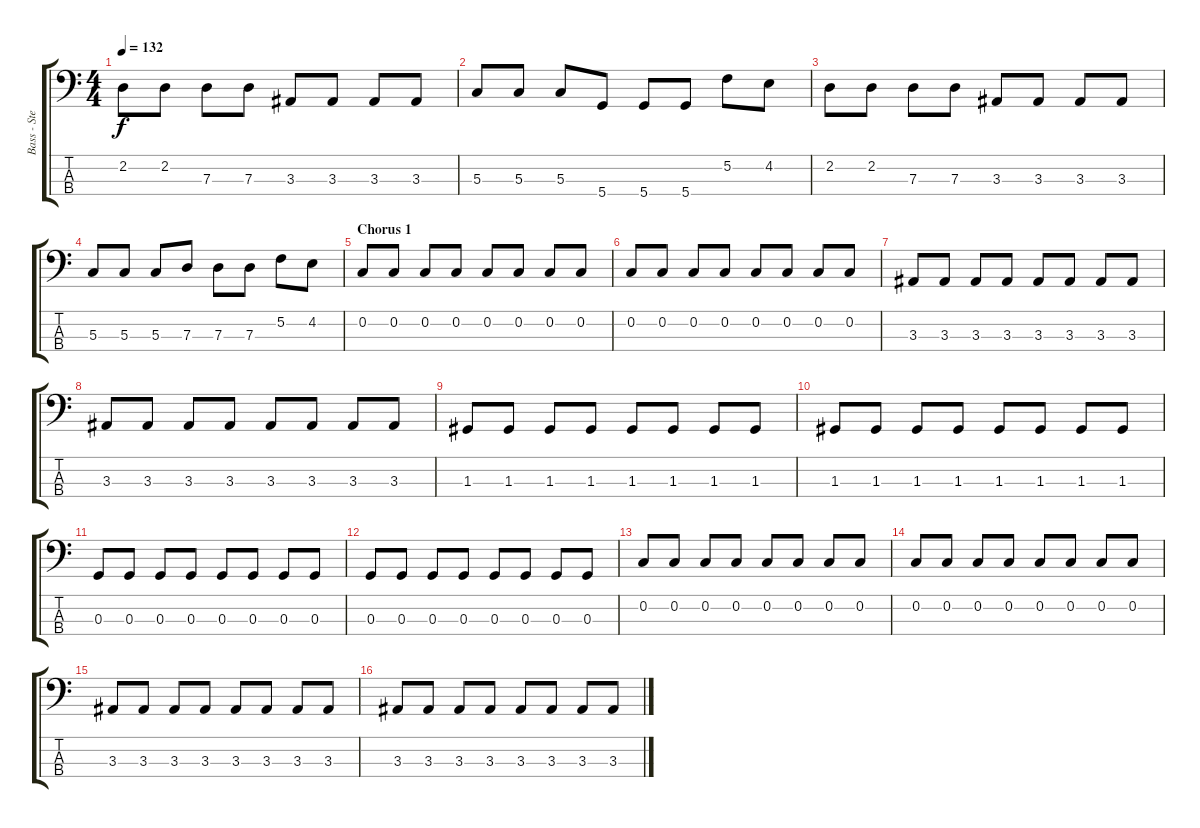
\track ("Bass - Steve Dawson" "Bass - Ste") {instrument electricbassfinger}
\staff {score tabs}
\tuning (F2 C2 G1 D1) {hide}
\ts (4 4)
\tempo 132
\clef f4
\ks c
2.2.8{dy f} 2.2.8 7.3.8 7.3.8 3.3.8 3.3.8 3.3.8 3.3.8 |
5.3.8 5.3.8 5.3.8 5.4.8 5.4.8 5.4.8 5.2.8 4.2.8 |
2.2.8 2.2.8 7.3.8 7.3.8 3.3.8 3.3.8 3.3.8 3.3.8 |
5.3.8 5.3.8 5.3.8 7.3.8 7.3.8 7.3.8 5.2.8 4.2.8 |
\section ("" "Chorus 1")
0.2.8 0.2.8 0.2.8 0.2.8 0.2.8 0.2.8 0.2.8 0.2.8 |
0.2.8 0.2.8 0.2.8 0.2.8 0.2.8 0.2.8 0.2.8 0.2.8 |
3.3.8 3.3.8 3.3.8 3.3.8 3.3.8 3.3.8 3.3.8 3.3.8 |
3.3.8 3.3.8 3.3.8 3.3.8 3.3.8 3.3.8 3.3.8 3.3.8 |
1.3.8 1.3.8 1.3.8 1.3.8 1.3.8 1.3.8 1.3.8 1.3.8 |
1.3.8 1.3.8 1.3.8 1.3.8 1.3.8 1.3.8 1.3.8 1.3.8 |
0.3.8 0.3.8 0.3.8 0.3.8 0.3.8 0.3.8 0.3.8 0.3.8 |
0.3.8 0.3.8 0.3.8 0.3.8 0.3.8 0.3.8 0.3.8 0.3.8 |
0.2.8 0.2.8 0.2.8 0.2.8 0.2.8 0.2.8 0.2.8 0.2.8 |
0.2.8 0.2.8 0.2.8 0.2.8 0.2.8 0.2.8 0.2.8 0.2.8 |
3.3.8 3.3.8 3.3.8 3.3.8 3.3.8 3.3.8 3.3.8 3.3.8 |
3.3.8 3.3.8 3.3.8 3.3.8 3.3.8 3.3.8 3.3.8 3.3.8
